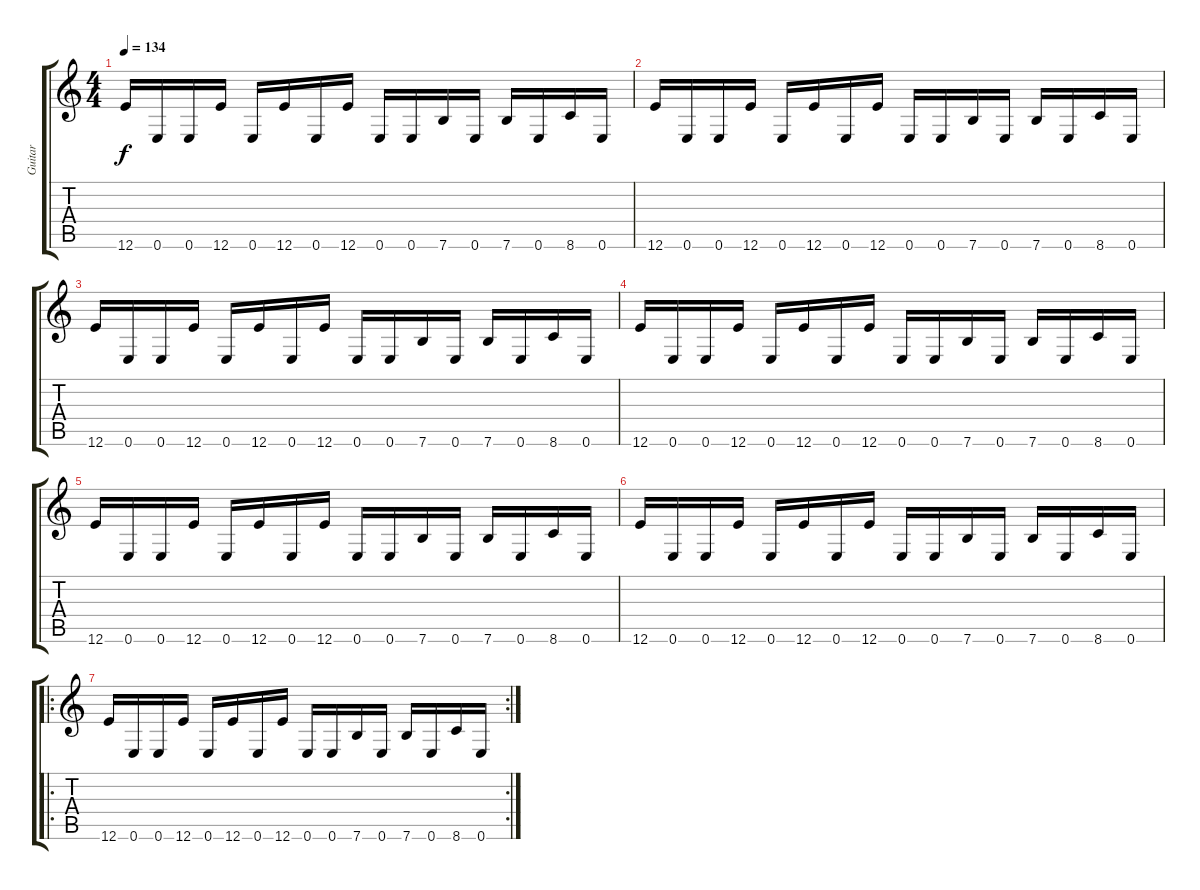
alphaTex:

\track ("Guitar" "Guitar") {instrument distortionguitar}
\staff {score tabs}
\tuning (E4 B3 G3 D3 A2 E2) {hide}
\ts (4 4)
\tempo 134
\clef g2
\ks c
12.6.16{dy f} 0.6.16 0.6.16 12.6.16 0.6.16 12.6.16 0.6.16 12.6.16 0.6.16 0.6.16 7.6.16 0.6.16 7.6.16 0.6.16 8.6.16 0.6.16 |
12.6.16 0.6.16 0.6.16 12.6.16 0.6.16 12.6.16 0.6.16 12.6.16 0.6.16 0.6.16 7.6.16 0.6.16 7.6.16 0.6.16 8.6.16 0.6.16 |
12.6.16 0.6.16 0.6.16 12.6.16 0.6.16 12.6.16 0.6.16 12.6.16 0.6.16 0.6.16 7.6.16 0.6.16 7.6.16 0.6.16 8.6.16 0.6.16 |
12.6.16 0.6.16 0.6.16 12.6.16 0.6.16 12.6.16 0.6.16 12.6.16 0.6.16 0.6.16 7.6.16 0.6.16 7.6.16 0.6.16 8.6.16 0.6.16 |
12.6.16 0.6.16 0.6.16 12.6.16 0.6.16 12.6.16 0.6.16 12.6.16 0.6.16 0.6.16 7.6.16 0.6.16 7.6.16 0.6.16 8.6.16 0.6.16 |
12.6.16 0.6.16 0.6.16 12.6.16 0.6.16 12.6.16 0.6.16 12.6.16 0.6.16 0.6.16 7.6.16 0.6.16 7.6.16 0.6.16 8.6.16 0.6.16 |
\ro
\rc 2
12.6.16 0.6.16 0.6.16 12.6.16 0.6.16 12.6.16 0.6.16 12.6.16 0.6.16 0.6.16 7.6.16 0.6.16 7.6.16 0.6.16 8.6.16 0.6.16
